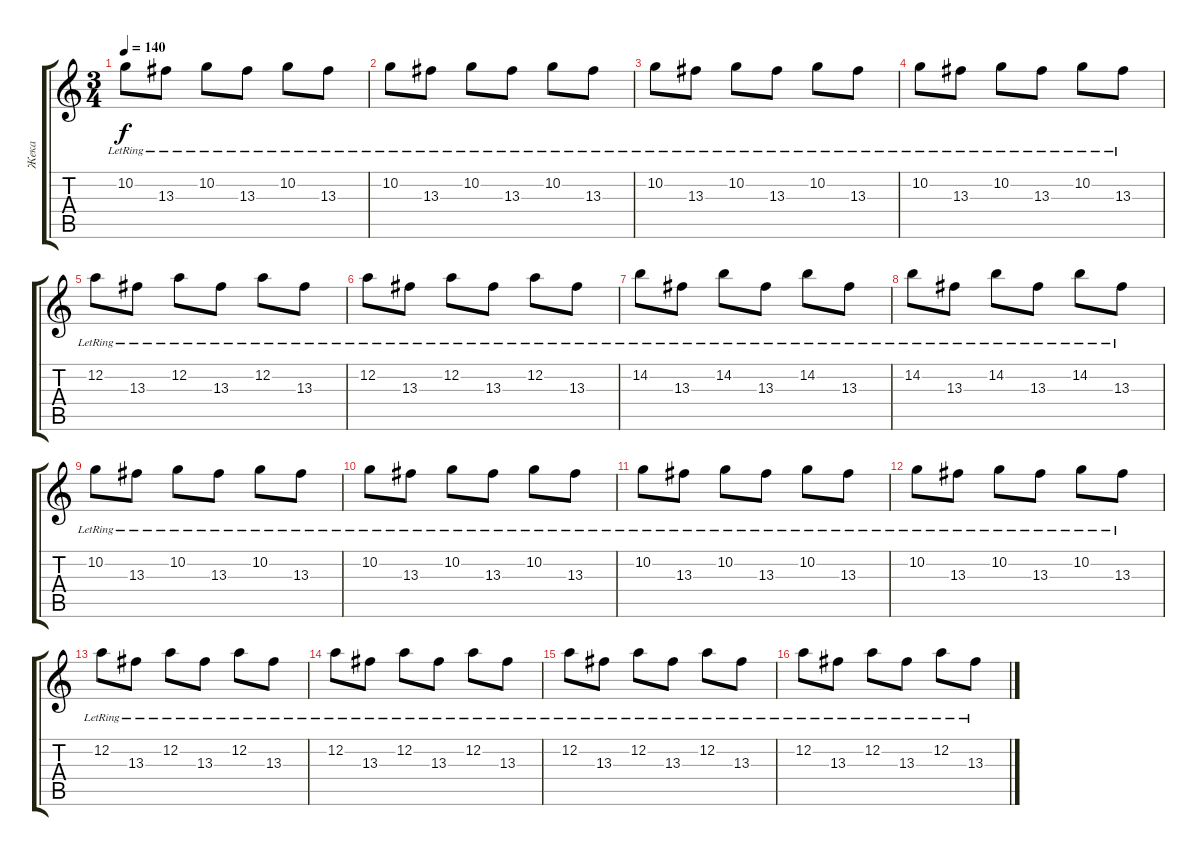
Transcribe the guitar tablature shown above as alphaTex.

\track ("Жека" "Жека") {instrument electricguitarjazz}
\staff {score tabs}
\tuning (D4 A3 F3 C3 G2 C2) {hide}
\ts (3 4)
\tempo 140
\clef g2
\ks c
10.2{lr}.8{dy f} 13.3{lr}.8 10.2{lr}.8 13.3{lr}.8 10.2{lr}.8 13.3{lr}.8 |
10.2{lr}.8 13.3{lr}.8 10.2{lr}.8 13.3{lr}.8 10.2{lr}.8 13.3{lr}.8 |
10.2{lr}.8 13.3{lr}.8 10.2{lr}.8 13.3{lr}.8 10.2{lr}.8 13.3{lr}.8 |
10.2{lr}.8 13.3{lr}.8 10.2{lr}.8 13.3{lr}.8 10.2{lr}.8 13.3{lr}.8 |
12.2{lr}.8 13.3{lr}.8 12.2{lr}.8 13.3{lr}.8 12.2{lr}.8 13.3{lr}.8 |
12.2{lr}.8 13.3{lr}.8 12.2{lr}.8 13.3{lr}.8 12.2{lr}.8 13.3{lr}.8 |
14.2{lr}.8 13.3{lr}.8 14.2{lr}.8 13.3{lr}.8 14.2{lr}.8 13.3{lr}.8 |
14.2{lr}.8 13.3{lr}.8 14.2{lr}.8 13.3{lr}.8 14.2{lr}.8 13.3{lr}.8 |
10.2{lr}.8 13.3{lr}.8 10.2{lr}.8 13.3{lr}.8 10.2{lr}.8 13.3{lr}.8 |
10.2{lr}.8 13.3{lr}.8 10.2{lr}.8 13.3{lr}.8 10.2{lr}.8 13.3{lr}.8 |
10.2{lr}.8 13.3{lr}.8 10.2{lr}.8 13.3{lr}.8 10.2{lr}.8 13.3{lr}.8 |
10.2{lr}.8 13.3{lr}.8 10.2{lr}.8 13.3{lr}.8 10.2{lr}.8 13.3{lr}.8 |
12.2{lr}.8 13.3{lr}.8 12.2{lr}.8 13.3{lr}.8 12.2{lr}.8 13.3{lr}.8 |
12.2{lr}.8 13.3{lr}.8 12.2{lr}.8 13.3{lr}.8 12.2{lr}.8 13.3{lr}.8 |
12.2{lr}.8 13.3{lr}.8 12.2{lr}.8 13.3{lr}.8 12.2{lr}.8 13.3{lr}.8 |
12.2{lr}.8 13.3{lr}.8 12.2{lr}.8 13.3{lr}.8 12.2{lr}.8 13.3{lr}.8
